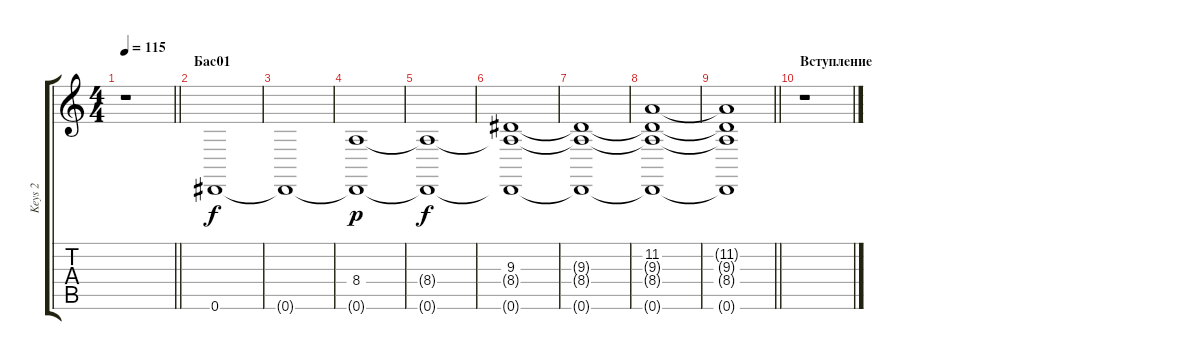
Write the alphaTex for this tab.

\track ("Keys 2" "Keys 2") {instrument pad4choir}
\staff {score tabs}
\tuning (Eb4 Bb3 Gb3 Db3 Ab2 Eb2) {hide}
\ts (4 4)
\tempo 115
\clef g2
\barLineRight lightlight
\ks c
r.1{dy f instrument pad4choir} |
\section ("" "Бас01")
0.6.1 |
0.6{t}.1 |
(8.4 0.6{t}).1{dy p} |
(8.4{t} 0.6{t}).1{dy f} |
(9.3 8.4{t} 0.6{t}).1{balance 1 instrument fx6goblins} |
(9.3{t} 8.4{t} 0.6{t}).1 |
(11.2 9.3{t} 8.4{t} 0.6{t}).1{balance 14} |
\barLineRight lightlight
(11.2{t} 9.3{t} 8.4{t} 0.6{t}).1 |
\section ("" "Вступление")
r.1{volume 0 balance 8 instrument pad4choir}
